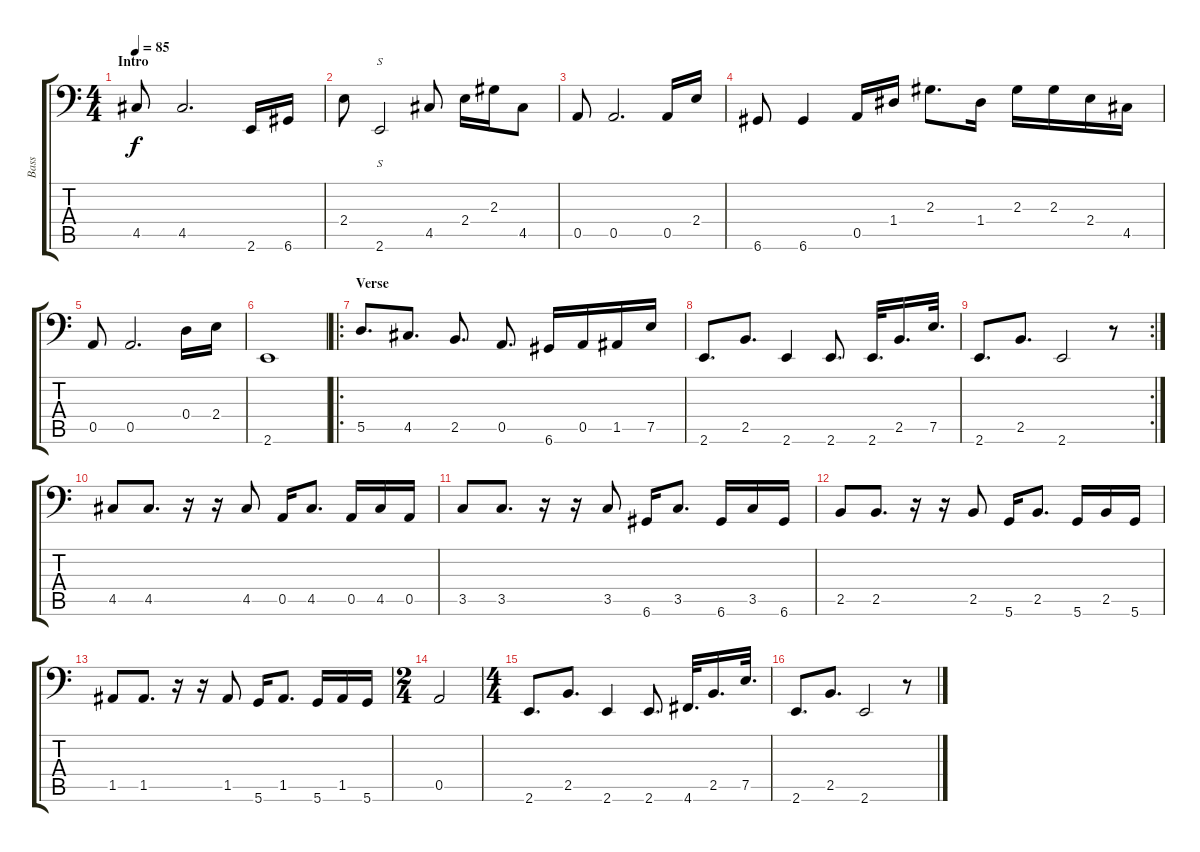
\track ("Bass" "Bass") {instrument electricguitarjazz}
\staff {score tabs}
\tuning (D3 A2 Gb2 D2 A1 D1) {hide}
\ts (4 4)
\section ("" "Intro")
\tempo 85
\clef f4
\ks c
4.5.8{dy f instrument electricguitarjazz} 4.5.2{d} 2.6.16 6.6.16 |
2.4.8 2.6.2{s} 4.5.8 2.4.16 2.3.16 4.5.8 |
0.5.8 0.5.2{d} 0.5.16 2.4.16 |
6.6.8 6.6.4 0.5.16 1.4.16 2.3.8{d} 1.4.16 2.3.16 2.3.16 2.4.16 4.5.16 |
0.5.8 0.5.2{d} 0.4.16 2.4.16 |
2.6.1 |
\ro
\section ("" "Verse")
5.5.8{d} 4.5.8{d} 2.5.8{d} 0.5.8{d} 6.6.16 0.5.16 1.5.16 7.5.16 |
2.6.8{d} 2.5.8{d} 2.6.4 2.6.8{d} 2.6.32{d} 2.5.16{d} 7.5.32{d} |
\rc 2
2.6.8{d} 2.5.8{d} 2.6.2 r.8 |
4.5.8 4.5.8{d} r.16 r.16 4.5.8 0.5.16 4.5.8{d} 0.5.16 4.5.16 0.5.16 |
3.5.8 3.5.8{d} r.16 r.16 3.5.8 6.6.16 3.5.8{d} 6.6.16 3.5.16 6.6.16 |
2.5.8 2.5.8{d} r.16 r.16 2.5.8 5.6.16 2.5.8{d} 5.6.16 2.5.16 5.6.16 |
1.5.8 1.5.8{d} r.16 r.16 1.5.8 5.6.16 1.5.8{d} 5.6.16 1.5.16 5.6.16 |
\ts (2 4)
0.5.2 |
\ts (4 4)
2.6.8{d} 2.5.8{d} 2.6.4 2.6.8{d} 4.6.32{d} 2.5.16{d} 7.5.32{d} |
2.6.8{d} 2.5.8{d} 2.6.2 r.8
